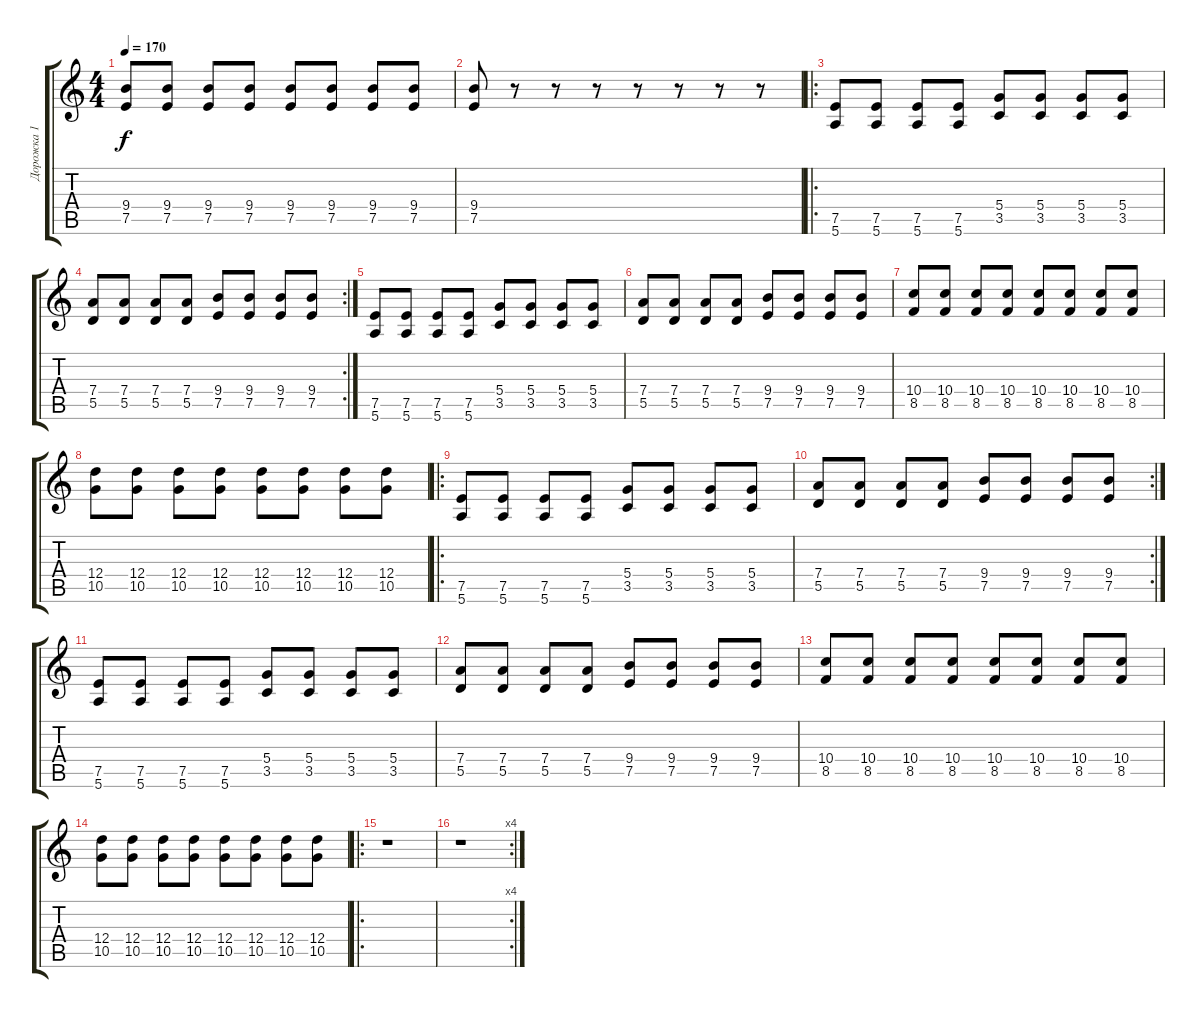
\track ("Дорожка 1" "Дорожка 1") {instrument distortionguitar}
\staff {score tabs}
\tuning (E4 B3 G3 D3 A2 E2) {hide}
\ts (4 4)
\tempo 170
\clef g2
\ks c
(9.4 7.5).8{dy f} (9.4 7.5).8 (9.4 7.5).8 (9.4 7.5).8 (9.4 7.5).8 (9.4 7.5).8 (9.4 7.5).8 (9.4 7.5).8 |
(9.4 7.5).8 r.8 r.8 r.8 r.8 r.8 r.8 r.8 |
\ro
(7.5 5.6).8 (7.5 5.6).8 (7.5 5.6).8 (7.5 5.6).8 (5.4 3.5).8 (5.4 3.5).8 (5.4 3.5).8 (5.4 3.5).8 |
\rc 2
(7.4 5.5).8 (7.4 5.5).8 (7.4 5.5).8 (7.4 5.5).8 (9.4 7.5).8 (9.4 7.5).8 (9.4 7.5).8 (9.4 7.5).8 |
(7.5 5.6).8 (7.5 5.6).8 (7.5 5.6).8 (7.5 5.6).8 (5.4 3.5).8 (5.4 3.5).8 (5.4 3.5).8 (5.4 3.5).8 |
(7.4 5.5).8 (7.4 5.5).8 (7.4 5.5).8 (7.4 5.5).8 (9.4 7.5).8 (9.4 7.5).8 (9.4 7.5).8 (9.4 7.5).8 |
(10.4 8.5).8 (10.4 8.5).8 (10.4 8.5).8 (10.4 8.5).8 (10.4 8.5).8 (10.4 8.5).8 (10.4 8.5).8 (10.4 8.5).8 |
(12.4 10.5).8 (12.4 10.5).8 (12.4 10.5).8 (12.4 10.5).8 (12.4 10.5).8 (12.4 10.5).8 (12.4 10.5).8 (12.4 10.5).8 |
\ro
(7.5 5.6).8 (7.5 5.6).8 (7.5 5.6).8 (7.5 5.6).8 (5.4 3.5).8 (5.4 3.5).8 (5.4 3.5).8 (5.4 3.5).8 |
\rc 2
(7.4 5.5).8 (7.4 5.5).8 (7.4 5.5).8 (7.4 5.5).8 (9.4 7.5).8 (9.4 7.5).8 (9.4 7.5).8 (9.4 7.5).8 |
(7.5 5.6).8 (7.5 5.6).8 (7.5 5.6).8 (7.5 5.6).8 (5.4 3.5).8 (5.4 3.5).8 (5.4 3.5).8 (5.4 3.5).8 |
(7.4 5.5).8 (7.4 5.5).8 (7.4 5.5).8 (7.4 5.5).8 (9.4 7.5).8 (9.4 7.5).8 (9.4 7.5).8 (9.4 7.5).8 |
(10.4 8.5).8 (10.4 8.5).8 (10.4 8.5).8 (10.4 8.5).8 (10.4 8.5).8 (10.4 8.5).8 (10.4 8.5).8 (10.4 8.5).8 |
(12.4 10.5).8 (12.4 10.5).8 (12.4 10.5).8 (12.4 10.5).8 (12.4 10.5).8 (12.4 10.5).8 (12.4 10.5).8 (12.4 10.5).8 |
\ro
r.1 |
\rc 4
r.1
